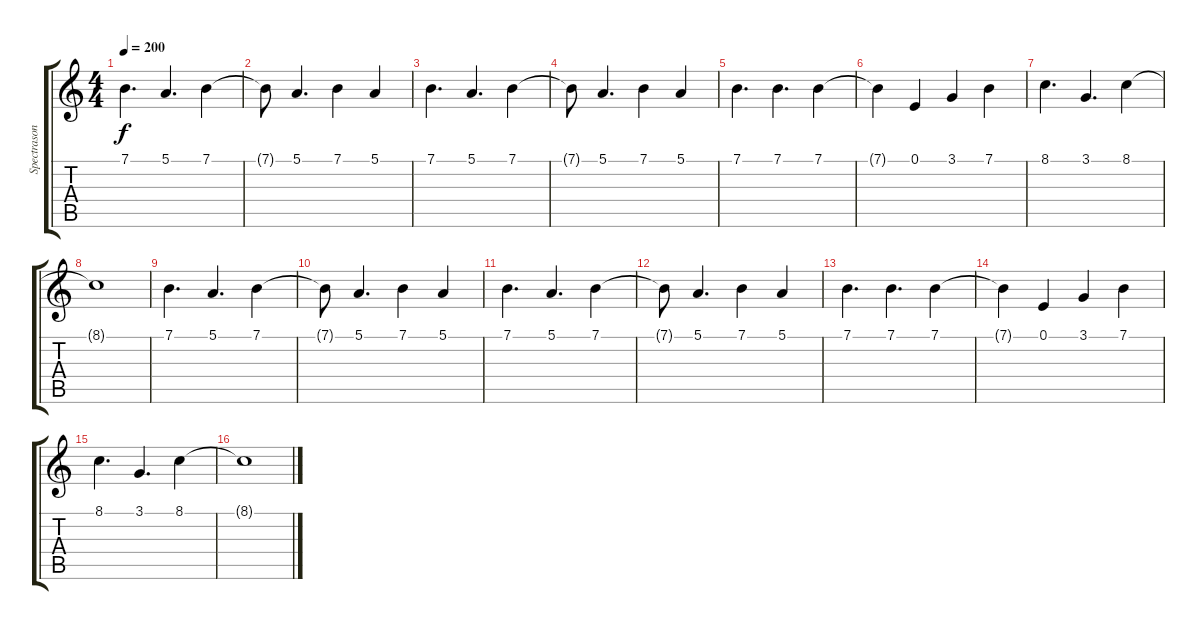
\track ("Spectrasonics Omnisphere" "Spectrason") {instrument koto}
\staff {score tabs}
\tuning (E4 B3 G3 D3 A2 E2) {hide}
\ts (4 4)
\tempo 200
\clef g2
\ks c
7.1.4{d dy f} 5.1.4{d} 7.1.4 |
7.1{t}.8 5.1.4{d} 7.1.4 5.1.4 |
7.1.4{d} 5.1.4{d} 7.1.4 |
7.1{t}.8 5.1.4{d} 7.1.4 5.1.4 |
7.1.4{d instrument fx4atmosphere} 7.1.4{d} 7.1.4 |
7.1{t}.4 0.1.4 3.1.4 7.1.4 |
8.1.4{d} 3.1.4{d} 8.1.4 |
8.1{t}.1 |
7.1.4{d} 5.1.4{d} 7.1.4 |
7.1{t}.8 5.1.4{d} 7.1.4 5.1.4 |
7.1.4{d} 5.1.4{d} 7.1.4 |
7.1{t}.8 5.1.4{d} 7.1.4 5.1.4 |
7.1.4{d instrument fx4atmosphere} 7.1.4{d} 7.1.4 |
7.1{t}.4 0.1.4 3.1.4 7.1.4 |
8.1.4{d} 3.1.4{d} 8.1.4 |
8.1{t}.1
